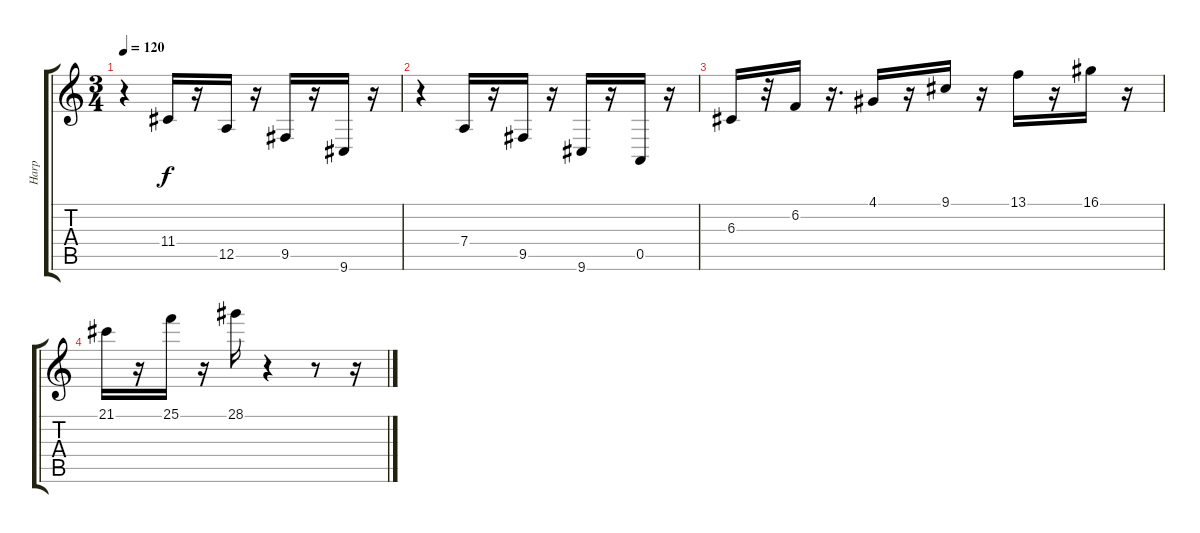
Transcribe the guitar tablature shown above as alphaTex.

\track ("Harp" "Harp") {instrument orchestralharp}
\staff {score tabs}
\tuning (E4 B3 G3 D3 A2 E2) {hide}
\ts (3 4)
\tempo 120
\clef g2
\ks c
r.4{dy f} 11.4.16 r.16 12.5.16 r.16 9.5.16 r.16 9.6.16 r.16 |
r.4 7.4.16 r.16 9.5.16 r.16 9.6.16 r.16 0.5.16 r.16 |
6.3.16 r.32 6.2.16 r.16{d} 4.1.16 r.16 9.1.16 r.16 13.1.16 r.16 16.1.16 r.16 |
21.1.16 r.16 25.1.16 r.16 28.1.16 r.4 r.8 r.16
